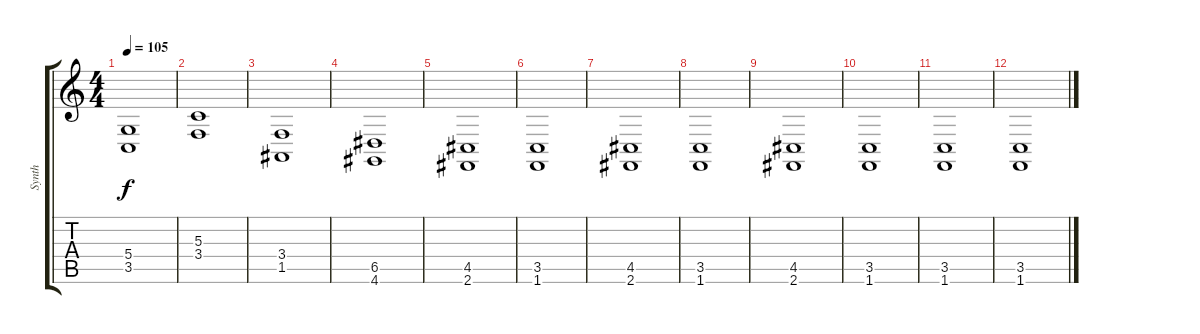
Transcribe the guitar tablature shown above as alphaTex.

\track ("Synth" "Synth") {instrument stringensemble1}
\staff {score tabs}
\tuning (E4 B3 G3 D3 A2 E2) {hide}
\ts (4 4)
\tempo 105
\clef g2
\ks c
(5.4 3.5).1{dy f} |
(5.3 3.4).1 |
(3.4 1.5).1 |
(6.5 4.6).1 |
(4.5 2.6).1 |
(3.5 1.6).1 |
(4.5 2.6).1 |
(3.5 1.6).1 |
(4.5 2.6).1 |
(3.5 1.6).1 |
(3.5 1.6).1 |
(3.5 1.6).1
